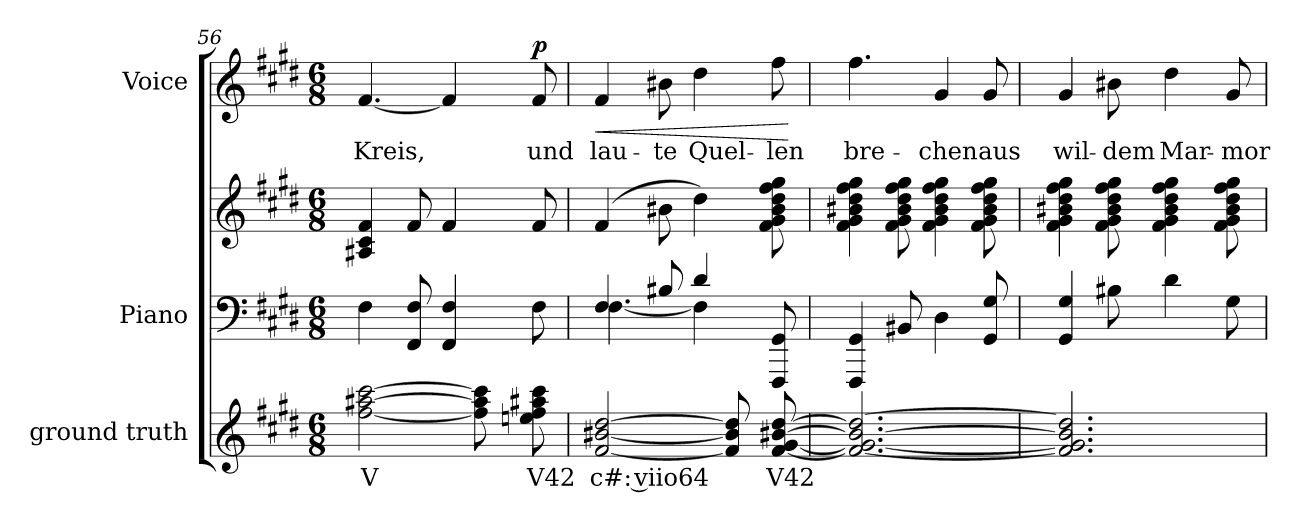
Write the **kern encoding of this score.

**kern	**text	**kern	**kern	**kern	**text	**dynam
*part3	*part3	*part2	*part2	*part1	*part1	*part1
*staff4	*staff4	*staff3	*staff2	*staff1	*staff1	*staff1
*I"ground truth	*	*I"Piano	*	*I"Voice	*	*
*	*	*I'Pno	*	*	*	*
*	*	*clefF4	*clefG2	*clefG2	*	*
*k[f#c#g#d#]	*	*k[f#c#g#d#]	*k[f#c#g#d#]	*k[f#c#g#d#]	*	*
*M6/8	*	*M6/8	*M6/8	*M6/8	*	*
=56	=56	=56	=56	=56	=56	=56
!	!	!	!	!	!LO:LY:b	!
[2ff# [2aa#X [2ccc#	V	4F#\	4A#X/ 4c#/ 4f#/	[4.f#/	Kreis,	.
.	.	8FF#/ 8F#/	8f#/	.	.	.
.	.	4FF#/ 4F#/	4f#/	4f#/]	.	.
8ff#] 8aa#] 8ccc#]	.	.	.	.	.	.
!	!	!	!	!	!LO:LY:b	!LO:DY:a
8een 8ff# 8aa#X 8ccc#	V42	8F#\	8f#/	8f#/	und	p
=57	=57	=57	=57	=57	=57	=57
*	*	*^	*	*	*	*
!	!	!	!LO:N:head=solid	!	!	!	!
*	*	*	*	*^	*	*	*
!	!	!	!	!	!	!	!LO:LY:b	!LO:HP:b
[2f# [2b#X [2dd#	c#: viio64	4F#/	[4.F#\	(>4f#/	8ryy	4f#/	lau-	<
*	*	*	*	*v	*v	*	*	*
*	*	*	*	*^	*	*	*
!	!	!	!	!	!	!	!LO:LY:b	!
*	*	*	*	*v	*v	*	*	*
.	.	8B#X/	.	8b#X\	8b#X\	-te	.
!	!	!	!	!	!	!LO:LY:b	!
.	.	4d#/	4F#\]	4dd#\)	4dd#\	Quel-	.
8f#] 8b#] 8dd#]	.	.	.	.	.	.	.
*	*	*	*	*^	*	*	*
!	!	!	!	!	!	!	!LO:LY:b	!
[8f# [8g# [8b#X [8dd#	V42	8FFF#/ 8GG#/	8ryy	8f#\ 8g#\ 8b#\ 8dd#\ 8ff#\ 8gg#\	8ryy	8ff#\	-len	.
*	*	*v	*v	*	*	*	*	*
*	*	*	*v	*v	*	*	*
.	.	.	.	.	.	[
=58	=58	=58	=58	=58	=58	=58
!	!	!	!	!	!LO:LY:b	!
2.f#_ 2.g#_ 2.b#_ 2.dd#_	.	4FFF#/ 4GG#/	4f#\ 4g#\ 4b#X\ 4dd#\ 4ff#\ 4gg#\	4.ff#\	bre-	.
.	.	8BB#X/	8f#\ 8g#\ 8b#\ 8dd#\ 8ff#\ 8gg#\	.	.	.
!	!	!	!	!	!LO:LY:b	!
.	.	4D#\	4f#\ 4g#\ 4b#\ 4dd#\ 4ff#\ 4gg#\	4g#/	-chen	.
!	!	!	!	!	!LO:LY:b	!
.	.	8GG#/ 8G#/	8f#\ 8g#\ 8b#\ 8dd#\ 8ff#\ 8gg#\	8g#/	aus	.
=59	=59	=59	=59	=59	=59	=59
!	!	!	!	!	!LO:LY:b	!
2.f#] 2.g#] 2.b#] 2.dd#]	.	4GG#/ 4G#/	4f#\ 4g#\ 4b#X\ 4dd#\ 4ff#\ 4gg#\	4g#/	wil-	.
!	!	!	!	!	!LO:LY:b	!
.	.	8B#X\	8f#\ 8g#\ 8b#\ 8dd#\ 8ff#\ 8gg#\	8b#X\	-dem	.
!	!	!	!	!	!LO:LY:b	!
.	.	4d#\	4f#\ 4g#\ 4b#\ 4dd#\ 4ff#\ 4gg#\	4dd#\	Mar-	.
!	!	!	!	!	!LO:LY:b	!
.	.	8G#\	8f#\ 8g#\ 8b#\ 8dd#\ 8ff#\ 8gg#\	8g#/	-mor-	.
=	=	=	=	=	=	=
*-	*-	*-	*-	*-	*-	*-
